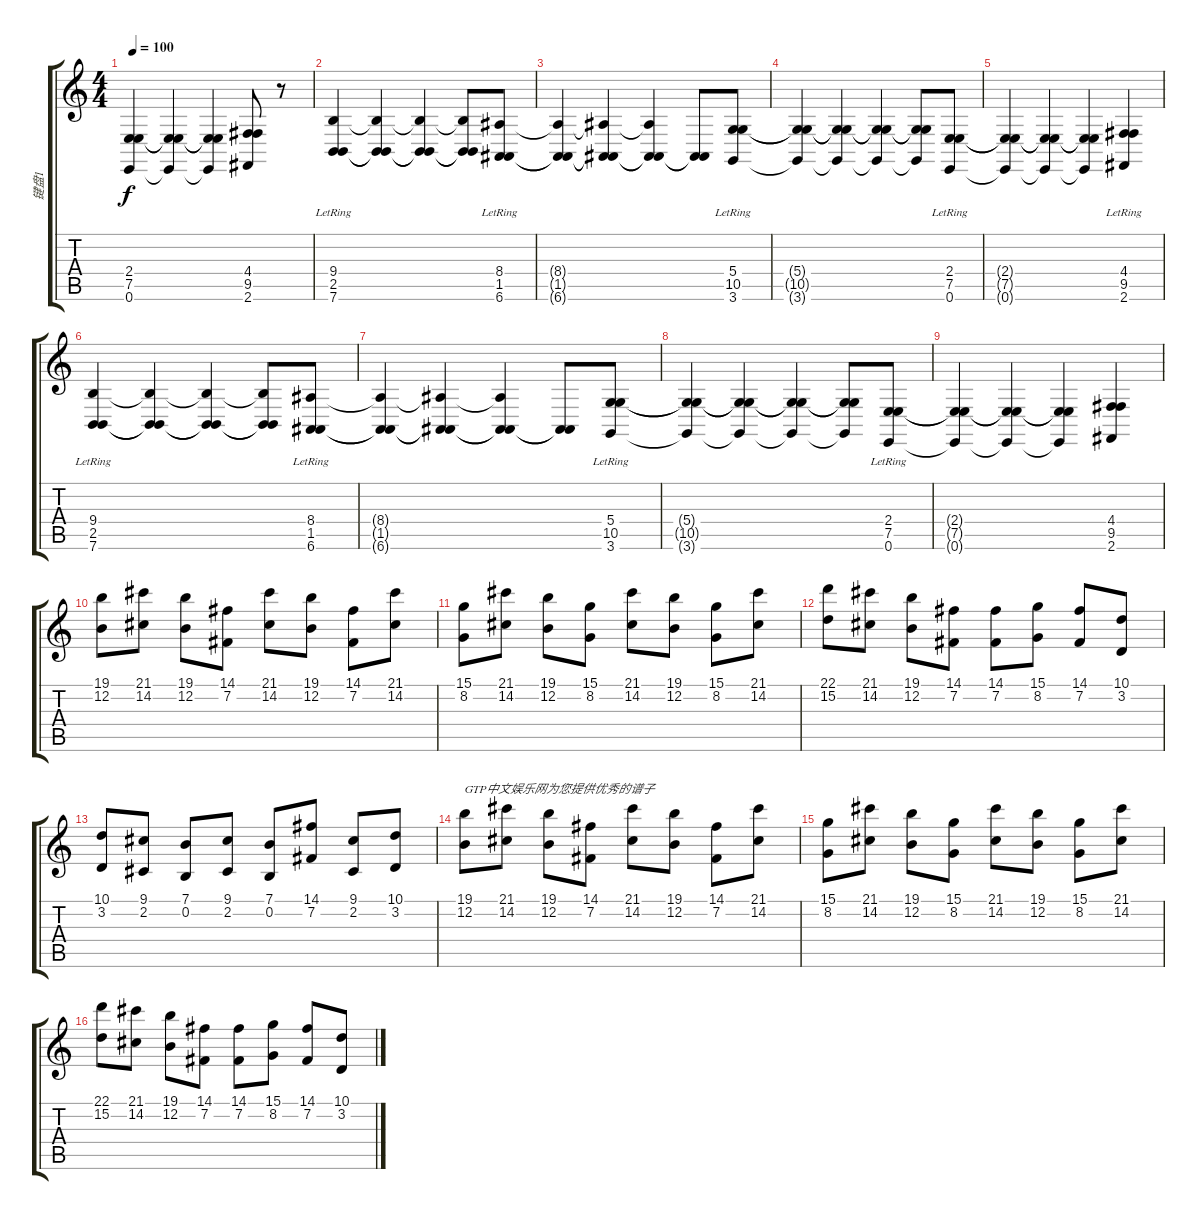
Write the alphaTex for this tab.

\track ("键盘1" "键盘1") {instrument synthvoice}
\staff {score tabs}
\tuning (E4 B3 G3 D3 A2 E2) {hide}
\ts (4 4)
\tempo 100
\clef g2
\ks c
(2.4{t} 7.5{t} 0.6{t}).4{dy f} (2.4{t} 7.5{t} 0.6{t}).4 (2.4{t} 7.5{t} 0.6{t}).4 (4.4 9.5 2.6).8 r.8 |
(9.4{lr} 2.5{lr} 7.6{lr}).4 (9.4{t} 2.5{t} 7.6{t}).4 (9.4{t} 2.5{t} 7.6{t}).4 (9.4{t} 2.5{t} 7.6{t}).8 (8.4{lr} 1.5 6.6{lr}).8 |
(8.4{t} 1.5{t} 6.6{t}).4 (8.4{t} 1.5{t} 6.6{t}).4 (8.4{t} 1.5{t} 6.6{t}).4 (1.5{t} 6.6{t}).8 (5.4 10.5{lr} 3.6).8 |
(5.4{t} 10.5{t} 3.6{t}).4 (5.4{t} 10.5{t} 3.6{t}).4 (5.4{t} 10.5{t} 3.6{t}).4 (5.4{t} 10.5{t} 3.6{t}).8 (2.4{lr} 7.5 0.6).8 |
(2.4{t} 7.5{t} 0.6{t}).4 (2.4{t} 7.5{t} 0.6{t}).4 (2.4{t} 7.5{t} 0.6{t}).4 (4.4{lr} 9.5{lr} 2.6{lr}).4 |
(9.4{lr} 2.5{lr} 7.6{lr}).4 (9.4{t} 2.5{t} 7.6{t}).4 (9.4{t} 2.5{t} 7.6{t}).4 (9.4{t} 2.5{t} 7.6{t}).8 (8.4{lr} 1.5 6.6{lr}).8 |
(8.4{t} 1.5{t} 6.6{t}).4 (8.4{t} 1.5{t} 6.6{t}).4 (8.4{t} 1.5{t} 6.6{t}).4 (1.5{t} 6.6{t}).8 (5.4 10.5{lr} 3.6).8 |
(5.4{t} 10.5{t} 3.6{t}).4 (5.4{t} 10.5{t} 3.6{t}).4 (5.4{t} 10.5{t} 3.6{t}).4 (5.4{t} 10.5{t} 3.6{t}).8 (2.4{lr} 7.5 0.6).8 |
(2.4{t} 7.5{t} 0.6{t}).4 (2.4{t} 7.5{t} 0.6{t}).4 (2.4{t} 7.5{t} 0.6{t}).4 (4.4 9.5 2.6).4 |
(19.1 12.2).8{instrument stringensemble1} (21.1 14.2).8 (19.1 12.2).8 (14.1 7.2).8 (21.1 14.2).8 (19.1 12.2).8 (14.1 7.2).8 (21.1 14.2).8 |
(15.1 8.2).8 (21.1 14.2).8 (19.1 12.2).8 (15.1 8.2).8 (21.1 14.2).8 (19.1 12.2).8 (15.1 8.2).8 (21.1 14.2).8 |
(22.1 15.2).8 (21.1 14.2).8 (19.1 12.2).8 (14.1 7.2).8 (14.1 7.2).8 (15.1 8.2).8 (14.1 7.2).8 (10.1 3.2).8 |
(10.1 3.2).8 (9.1 2.2).8 (7.1 0.2).8 (9.1 2.2).8 (7.1 0.2).8 (14.1 7.2).8 (9.1 2.2).8 (10.1 3.2).8 |
(19.1 12.2).8{txt "GTP中文娱乐网为您提供优秀的谱子" instrument stringensemble1} (21.1 14.2).8 (19.1 12.2).8 (14.1 7.2).8 (21.1 14.2).8 (19.1 12.2).8 (14.1 7.2).8 (21.1 14.2).8 |
(15.1 8.2).8 (21.1 14.2).8 (19.1 12.2).8 (15.1 8.2).8 (21.1 14.2).8 (19.1 12.2).8 (15.1 8.2).8 (21.1 14.2).8 |
(22.1 15.2).8 (21.1 14.2).8 (19.1 12.2).8 (14.1 7.2).8 (14.1 7.2).8 (15.1 8.2).8 (14.1 7.2).8 (10.1 3.2).8
